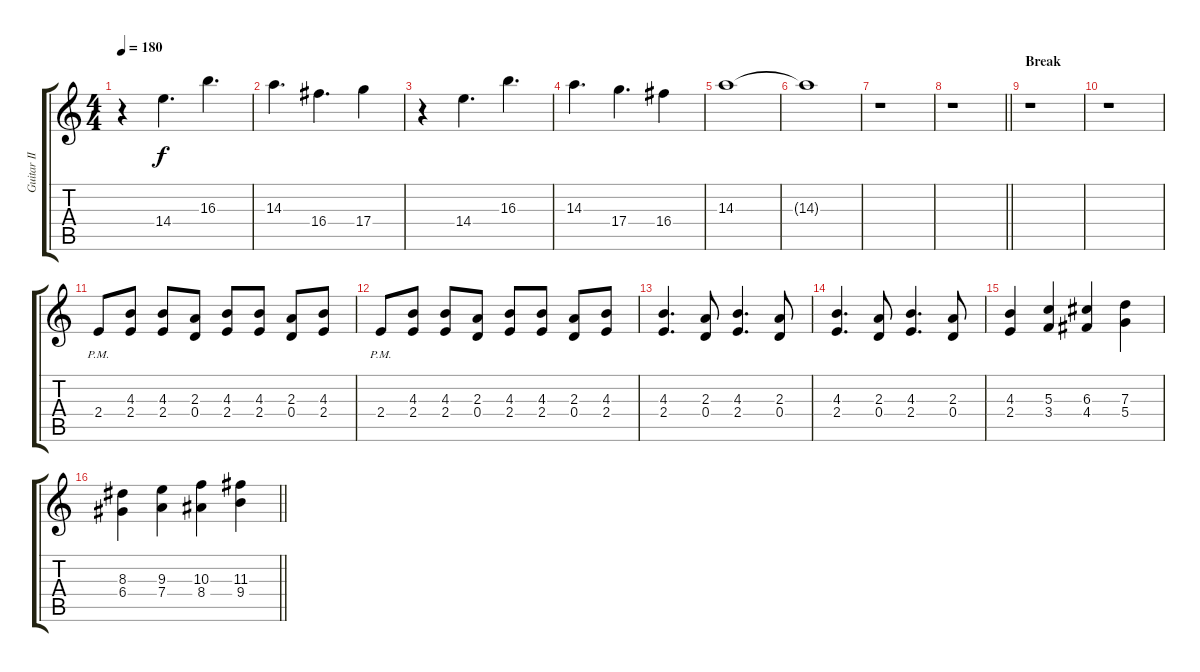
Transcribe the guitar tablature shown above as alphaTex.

\track ("Guitar II" "Guitar II") {instrument overdrivenguitar}
\staff {score tabs}
\tuning (E4 B3 G3 D3 A2 E2) {hide}
\ts (4 4)
\tempo 180
\clef g2
\ks c
r.4{dy f} 14.4.4{d} 16.3.4{d} |
14.3.4{d} 16.4.4{d} 17.4.4 |
r.4 14.4.4{d} 16.3.4{d} |
14.3.4{d} 17.4.4{d} 16.4.4 |
14.3.1 |
14.3{t}.1{volume 0} |
r.1 |
\barLineRight lightlight
r.1 |
\section ("" "Break")
r.1 |
r.1 |
2.4{pm}.8{volume 13} (4.3 2.4).8 (4.3 2.4).8 (2.3 0.4).8 (4.3 2.4).8 (4.3 2.4).8 (2.3 0.4).8 (4.3 2.4).8 |
2.4{pm}.8 (4.3 2.4).8 (4.3 2.4).8 (2.3 0.4).8 (4.3 2.4).8 (4.3 2.4).8 (2.3 0.4).8 (4.3 2.4).8 |
(4.3 2.4).4{d} (2.3 0.4).8 (4.3 2.4).4{d} (2.3 0.4).8 |
(4.3 2.4).4{d} (2.3 0.4).8 (4.3 2.4).4{d} (2.3 0.4).8 |
(4.3 2.4).4 (5.3 3.4).4 (6.3 4.4).4 (7.3 5.4).4 |
\barLineRight lightlight
(8.3 6.4).4 (9.3 7.4).4 (10.3 8.4).4 (11.3 9.4).4
